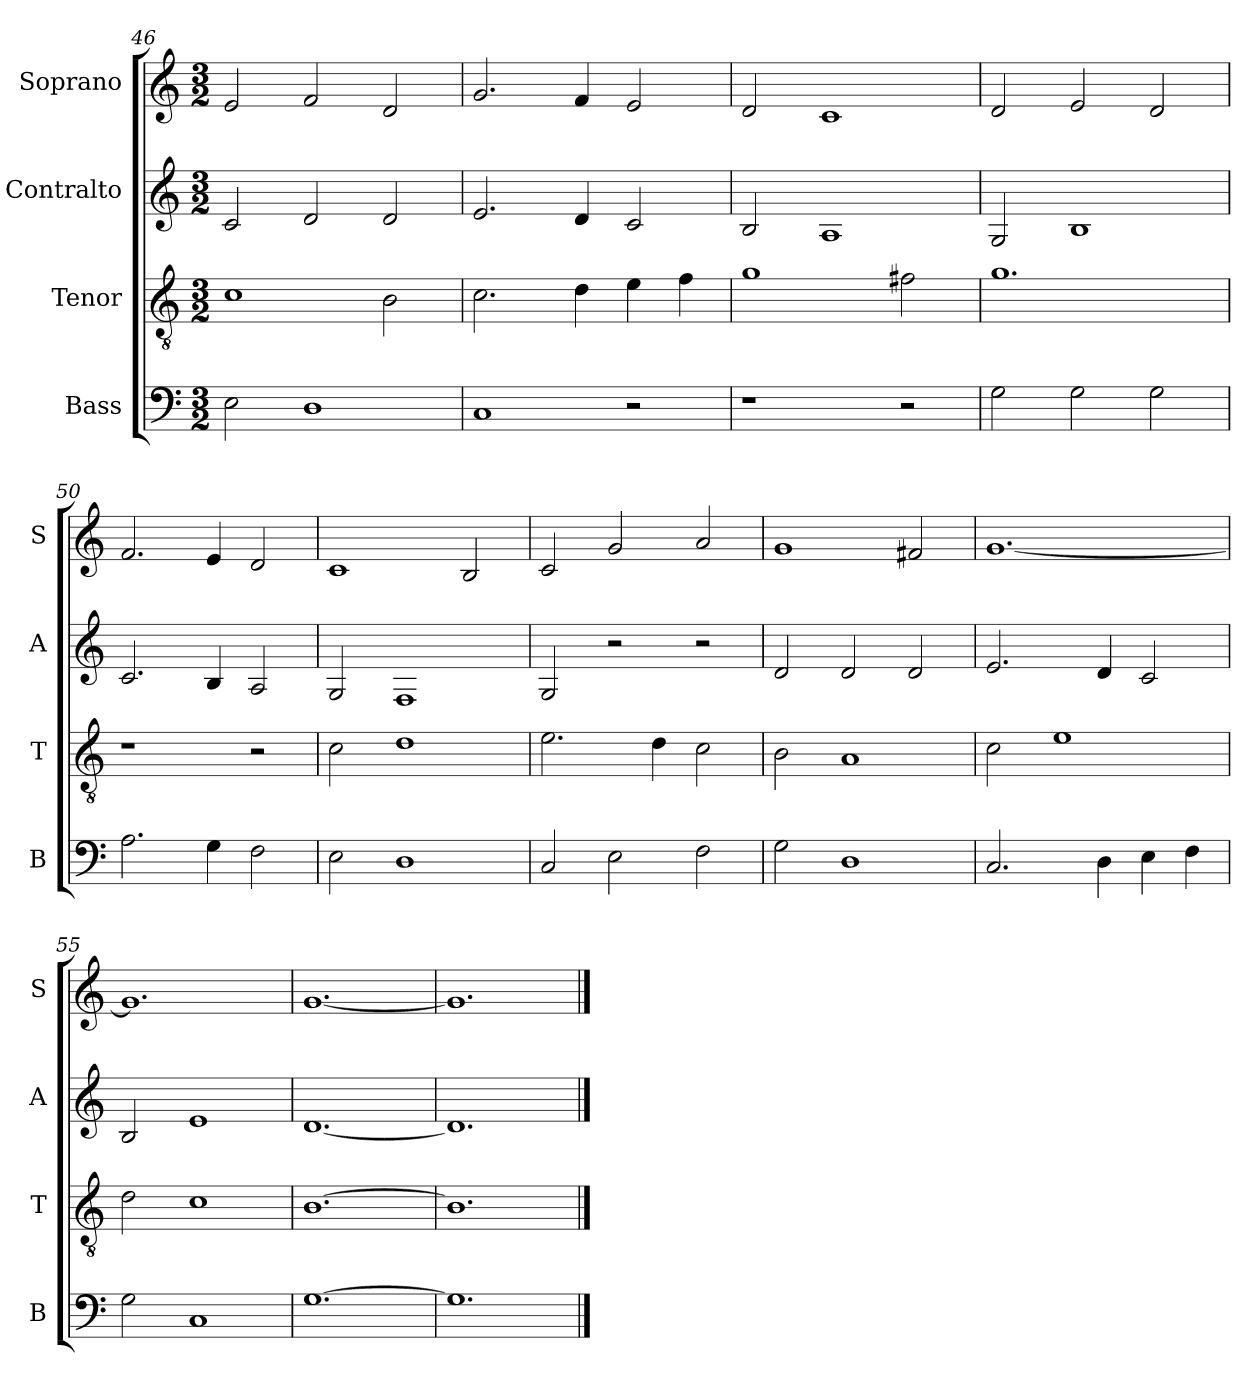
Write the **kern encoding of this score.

**kern	**kern	**kern	**kern
*part4	*part3	*part2	*part1
*staff4	*staff3	*staff2	*staff1
*I"Bass	*I"Tenor	*I"Contralto	*I"Soprano
*I'B	*I'T	*I'A	*I'S
*clefF4	*clefGv2	*clefG2	*clefG2
*k[]	*k[]	*k[]	*k[]
*G:mix	*G:mix	*G:mix	*G:mix
*M3/2	*M3/2	*M3/2	*M3/2
=46	=46	=46	=46
2E	1c	2c	2e
1D	.	2d	2f
.	2B	2d	2d
=47	=47	=47	=47
1C	2.c	2.e	2.g
.	4d	4d	4f
2r	4e	2c	2e
.	4f	.	.
=48	=48	=48	=48
1r	1g	2B	2d
.	.	1A	1c
2r	2f#X	.	.
=49	=49	=49	=49
2G	1.g	2G	2d
2G	.	1B	2e
2G	.	.	2d
=50	=50	=50	=50
2.A	1r	2.c	2.f
4G	.	4B	4e
2F	2r	2A	2d
=51	=51	=51	=51
2E	2c	2G	1c
1D	1d	1F	.
.	.	.	2B
=52	=52	=52	=52
2C	2.e	2G	2c
2E	.	2r	2g
.	4d	.	.
2F	2c	2r	2a
=53	=53	=53	=53
2G	2B	2d	1g
1D	1A	2d	.
.	.	2d	2f#X
=54	=54	=54	=54
2.C	2c	2.e	[1.g
.	1e	.	.
4D	.	4d	.
4E	.	2c	.
4F	.	.	.
=55	=55	=55	=55
2G	2d	2B	1.g]
1C	1c	1e	.
=56	=56	=56	=56
[1.G	[1.B	[1.d	[1.g
=57	=57	=57	=57
1.G]	1.B]	1.d]	1.g]
==	==	==	==
*-	*-	*-	*-
